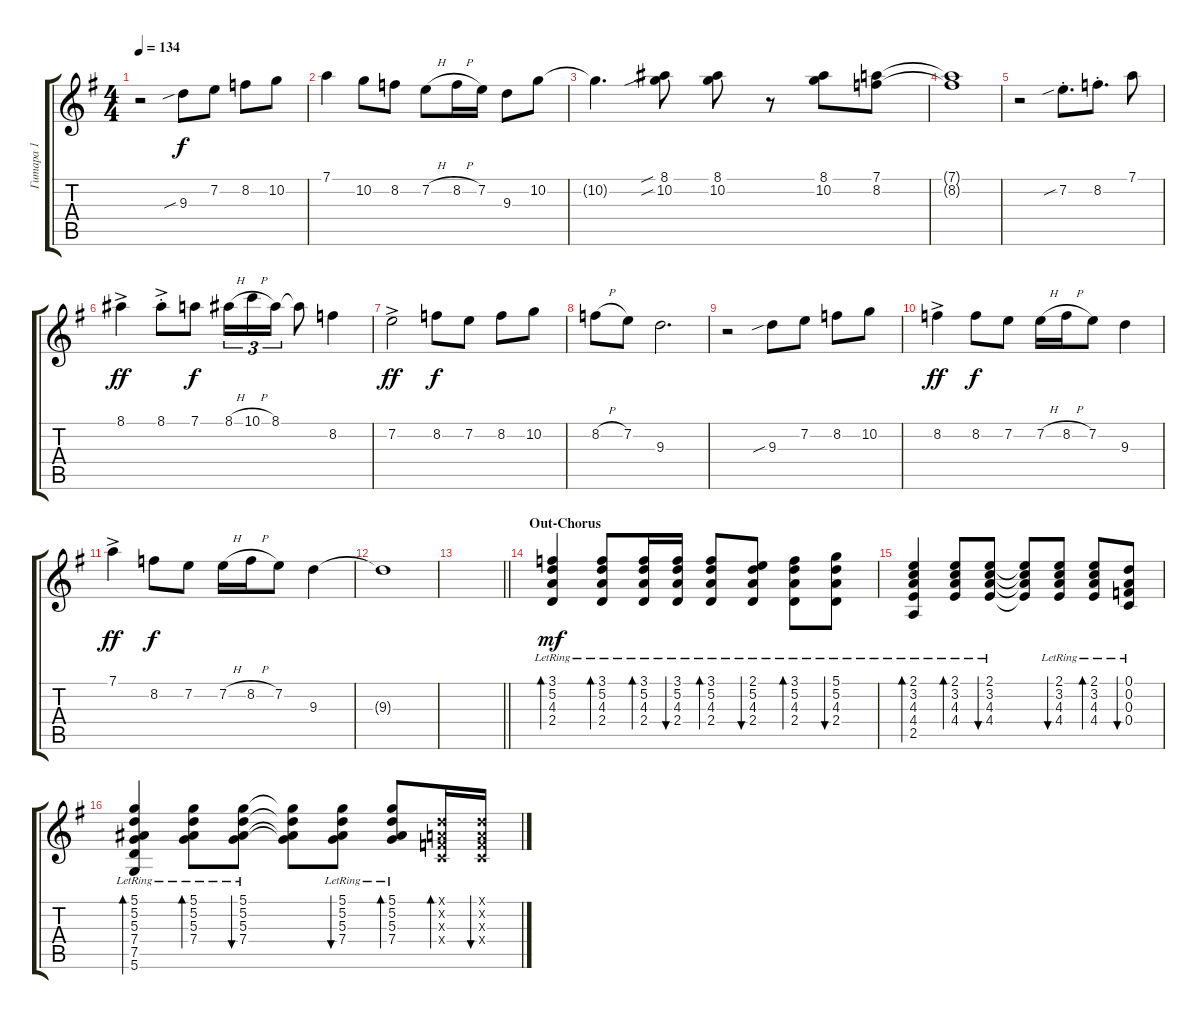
\track ("Гитара 1" "Гитара 1") {instrument acousticguitarsteel}
\staff {score tabs}
\tuning (D4 A3 F3 C3 G2 D2) {hide}
\ts (4 4)
\tempo 134
\clef g2
\ks eminor
r.2{dy f} 9.3{sib}.8 7.2.8 8.2.8 10.2.8 |
7.1.4 10.2.8 8.2.8 7.2{h}.8 8.2{h}.16 7.2.16 9.3.8 10.2.8 |
10.2{t}.4{d} (8.1{sib} 10.2{sib}).8 (8.1 10.2).8 r.8 (8.1 10.2).8 (7.1 8.2).8 |
(7.1{t} 8.2{t}).1 |
r.2 7.2{sib st}.8{d} 8.2{st}.8{d} 7.1.8 |
8.1{ac}.4{dy ff} 8.1{ac st}.8 7.1.8{dy f} 8.1{h}.16{tu (3 2)} 10.1{h}.16{tu (3 2)} 8.1.16{tu (3 2)} 8.1{t}.8 8.2.4 |
7.2{ac}.2{dy ff} 8.2.8{dy f} 7.2.8 8.2.8 10.2.8 |
8.2{h}.8 7.2.8 9.3.2{d} |
r.2 9.3{sib}.8 7.2.8 8.2.8 10.2.8 |
8.2{ac}.4{dy ff} 8.2.8{dy f} 7.2.8 7.2{h}.16 8.2{h}.16 7.2.8 9.3.4 |
7.1{ac}.4{dy ff} 8.2.8{dy f} 7.2.8 7.2{h}.16 8.2{h}.16 7.2.8 9.3.4 |
9.3{t}.1 |
\barLineRight lightlight
|
\section ("" "Out-Chorus")
(3.1{lr} 5.2{lr} 4.3{lr} 2.4{lr}).4{bd 60 dy mf} (3.1{lr} 5.2{lr} 4.3{lr} 2.4{lr}).8{bd 60} (3.1{lr} 5.2{lr} 4.3{lr} 2.4{lr}).16{bd 60} (3.1{lr} 5.2{lr} 4.3{lr} 2.4{lr}).16{bu 60} (3.1{lr} 5.2{lr} 4.3{lr} 2.4{lr}).8{bd 60} (2.1{lr} 5.2{lr} 4.3{lr} 2.4{lr}).8{bu 60} (3.1{lr} 5.2{lr} 4.3{lr} 2.4{lr}).8{bd 60} (5.1{lr} 5.2{lr} 4.3{lr} 2.4{lr}).8{bu 60} |
(2.1{lr} 3.2{lr} 4.3{lr} 4.4{lr} 2.5{lr}).4{bd 60} (2.1{lr} 3.2{lr} 4.3{lr} 4.4{lr}).8{bd 60} (2.1{lr} 3.2{lr} 4.3{lr} 4.4{lr}).8{bu 60} (2.1{t} 3.2{t} 4.3{t} 4.4{t}).8 (2.1{lr} 3.2{lr} 4.3{lr} 4.4{lr}).8{bu 60} (2.1{lr} 3.2{lr} 4.3{lr} 4.4{lr}).8{bd 60} (0.1{lr} 0.2{lr} 0.3{lr} 0.4{lr}).8{bu 60} |
(5.1{lr} 5.2{lr} 5.3{lr} 7.4{lr} 7.5{lr} 5.6{lr}).4{bd 60} (5.1{lr} 5.2{lr} 5.3{lr} 7.4{lr}).8{bd 60} (5.1{lr} 5.2{lr} 5.3{lr} 7.4{lr}).8{bu 60} (5.1{t} 5.2{t} 5.3{t} 7.4{t}).8 (5.1{lr} 5.2{lr} 5.3{lr} 7.4{lr}).8{bu 60} (5.1{lr} 5.2{lr} 5.3{lr} 7.4{lr}).8{bd 60} (0.1{x} 0.2{x} 0.3{x} 0.4{x}).16{bd 60} (0.1{x} 0.2{x} 0.3{x} 0.4{x}).16{bu 60}
